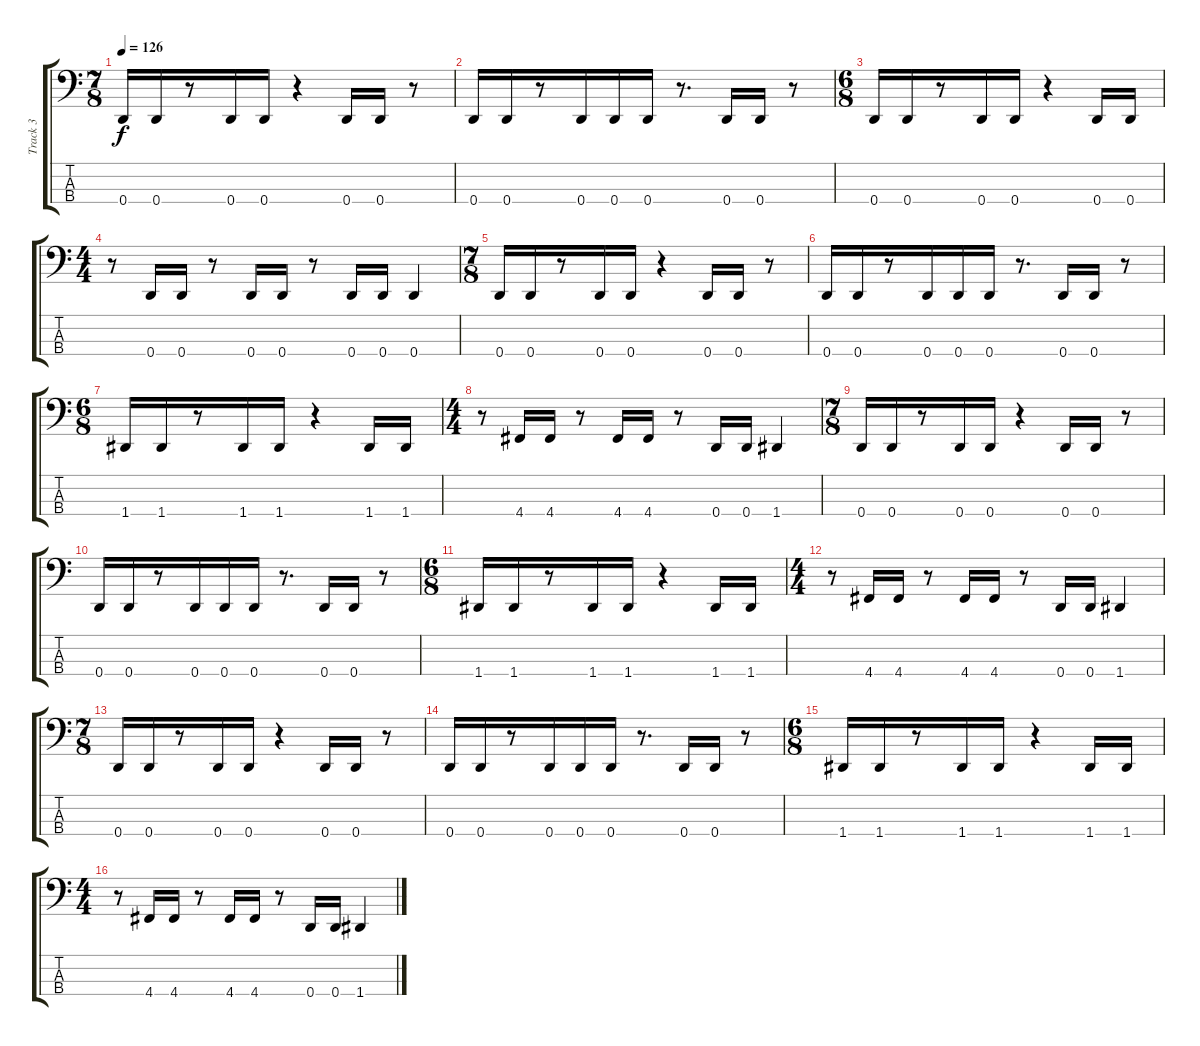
\track ("Track 3" "Track 3") {instrument electricbasspick}
\staff {score tabs}
\tuning (G2 D2 A1 D1) {hide}
\ts (7 8)
\tempo 126
\clef f4
\ks c
0.4.16{dy f} 0.4.16 r.8 0.4.16 0.4.16 r.4 0.4.16 0.4.16 r.8 |
0.4.16 0.4.16 r.8 0.4.16 0.4.16 0.4.16 r.8{d} 0.4.16 0.4.16 r.8 |
\ts (6 8)
0.4.16 0.4.16 r.8 0.4.16 0.4.16 r.4 0.4.16 0.4.16 |
\ts (4 4)
r.8 0.4.16 0.4.16 r.8 0.4.16 0.4.16 r.8 0.4.16 0.4.16 0.4.4 |
\ts (7 8)
0.4.16 0.4.16 r.8 0.4.16 0.4.16 r.4 0.4.16 0.4.16 r.8 |
0.4.16 0.4.16 r.8 0.4.16 0.4.16 0.4.16 r.8{d} 0.4.16 0.4.16 r.8 |
\ts (6 8)
1.4.16 1.4.16 r.8 1.4.16 1.4.16 r.4 1.4.16 1.4.16 |
\ts (4 4)
r.8 4.4.16 4.4.16 r.8 4.4.16 4.4.16 r.8 0.4.16 0.4.16 1.4.4 |
\ts (7 8)
0.4.16 0.4.16 r.8 0.4.16 0.4.16 r.4 0.4.16 0.4.16 r.8 |
0.4.16 0.4.16 r.8 0.4.16 0.4.16 0.4.16 r.8{d} 0.4.16 0.4.16 r.8 |
\ts (6 8)
1.4.16 1.4.16 r.8 1.4.16 1.4.16 r.4 1.4.16 1.4.16 |
\ts (4 4)
r.8 4.4.16 4.4.16 r.8 4.4.16 4.4.16 r.8 0.4.16 0.4.16 1.4.4 |
\ts (7 8)
0.4.16 0.4.16 r.8 0.4.16 0.4.16 r.4 0.4.16 0.4.16 r.8 |
0.4.16 0.4.16 r.8 0.4.16 0.4.16 0.4.16 r.8{d} 0.4.16 0.4.16 r.8 |
\ts (6 8)
1.4.16 1.4.16 r.8 1.4.16 1.4.16 r.4 1.4.16 1.4.16 |
\ts (4 4)
r.8 4.4.16 4.4.16 r.8 4.4.16 4.4.16 r.8 0.4.16 0.4.16 1.4.4
